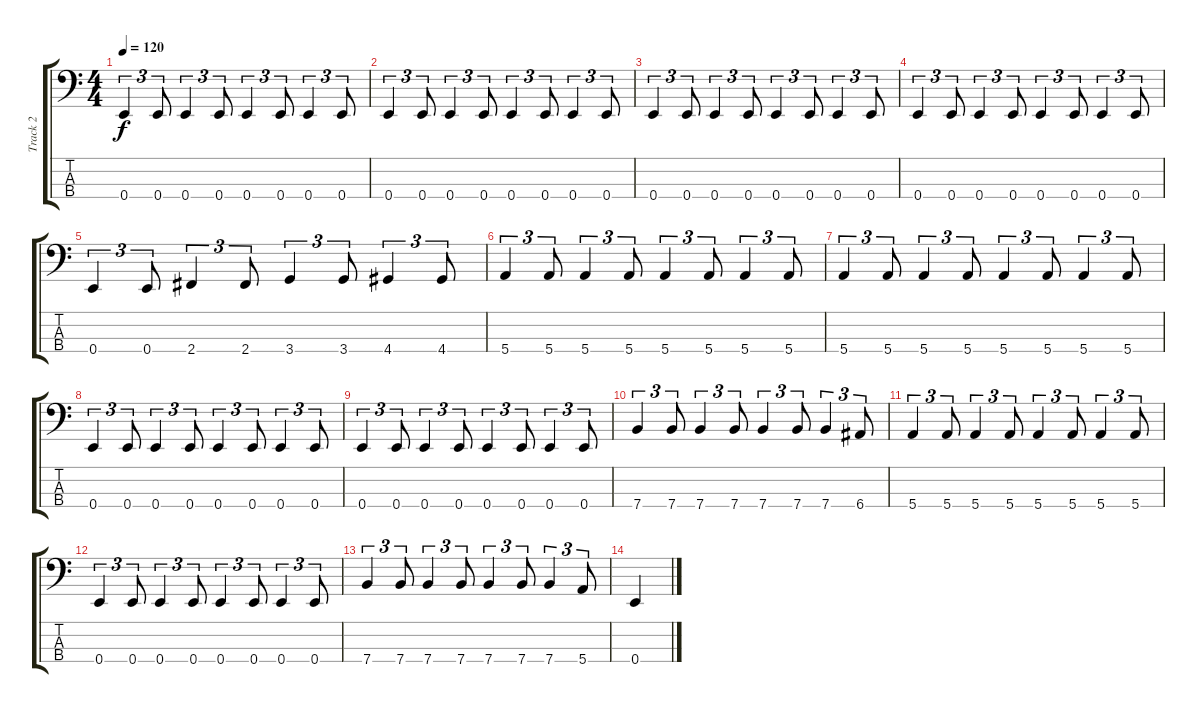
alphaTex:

\track ("Track 2" "Track 2") {instrument electricbasspick}
\staff {score tabs}
\tuning (G2 D2 A1 E1) {hide}
\ts (4 4)
\tempo 120
\clef f4
\ks c
0.4.4{tu (3 2) dy f instrument electricbasspick} 0.4.8{tu (3 2)} 0.4.4{tu (3 2)} 0.4.8{tu (3 2)} 0.4.4{tu (3 2)} 0.4.8{tu (3 2)} 0.4.4{tu (3 2)} 0.4.8{tu (3 2)} |
0.4.4{tu (3 2)} 0.4.8{tu (3 2)} 0.4.4{tu (3 2)} 0.4.8{tu (3 2)} 0.4.4{tu (3 2)} 0.4.8{tu (3 2)} 0.4.4{tu (3 2)} 0.4.8{tu (3 2)} |
0.4.4{tu (3 2)} 0.4.8{tu (3 2)} 0.4.4{tu (3 2)} 0.4.8{tu (3 2)} 0.4.4{tu (3 2)} 0.4.8{tu (3 2)} 0.4.4{tu (3 2)} 0.4.8{tu (3 2)} |
0.4.4{tu (3 2)} 0.4.8{tu (3 2)} 0.4.4{tu (3 2)} 0.4.8{tu (3 2)} 0.4.4{tu (3 2)} 0.4.8{tu (3 2)} 0.4.4{tu (3 2)} 0.4.8{tu (3 2)} |
0.4.4{tu (3 2)} 0.4.8{tu (3 2)} 2.4.4{tu (3 2)} 2.4.8{tu (3 2)} 3.4.4{tu (3 2)} 3.4.8{tu (3 2)} 4.4.4{tu (3 2)} 4.4.8{tu (3 2)} |
5.4.4{tu (3 2)} 5.4.8{tu (3 2)} 5.4.4{tu (3 2)} 5.4.8{tu (3 2)} 5.4.4{tu (3 2)} 5.4.8{tu (3 2)} 5.4.4{tu (3 2)} 5.4.8{tu (3 2)} |
5.4.4{tu (3 2)} 5.4.8{tu (3 2)} 5.4.4{tu (3 2)} 5.4.8{tu (3 2)} 5.4.4{tu (3 2)} 5.4.8{tu (3 2)} 5.4.4{tu (3 2)} 5.4.8{tu (3 2)} |
0.4.4{tu (3 2)} 0.4.8{tu (3 2)} 0.4.4{tu (3 2)} 0.4.8{tu (3 2)} 0.4.4{tu (3 2)} 0.4.8{tu (3 2)} 0.4.4{tu (3 2)} 0.4.8{tu (3 2)} |
0.4.4{tu (3 2)} 0.4.8{tu (3 2)} 0.4.4{tu (3 2)} 0.4.8{tu (3 2)} 0.4.4{tu (3 2)} 0.4.8{tu (3 2)} 0.4.4{tu (3 2)} 0.4.8{tu (3 2)} |
7.4.4{tu (3 2)} 7.4.8{tu (3 2)} 7.4.4{tu (3 2)} 7.4.8{tu (3 2)} 7.4.4{tu (3 2)} 7.4.8{tu (3 2)} 7.4.4{tu (3 2)} 6.4.8{tu (3 2)} |
5.4.4{tu (3 2)} 5.4.8{tu (3 2)} 5.4.4{tu (3 2)} 5.4.8{tu (3 2)} 5.4.4{tu (3 2)} 5.4.8{tu (3 2)} 5.4.4{tu (3 2)} 5.4.8{tu (3 2)} |
0.4.4{tu (3 2)} 0.4.8{tu (3 2)} 0.4.4{tu (3 2)} 0.4.8{tu (3 2)} 0.4.4{tu (3 2)} 0.4.8{tu (3 2)} 0.4.4{tu (3 2)} 0.4.8{tu (3 2)} |
7.4.4{tu (3 2)} 7.4.8{tu (3 2)} 7.4.4{tu (3 2)} 7.4.8{tu (3 2)} 7.4.4{tu (3 2)} 7.4.8{tu (3 2)} 7.4.4{tu (3 2)} 5.4.8{tu (3 2)} |
0.4.4
